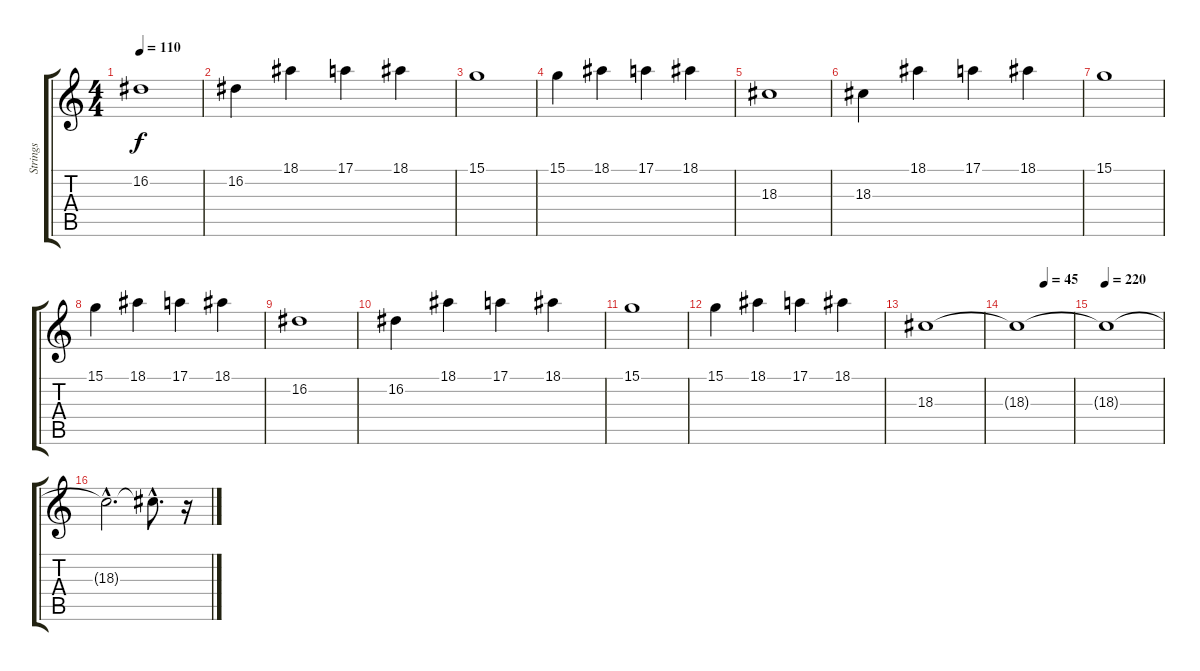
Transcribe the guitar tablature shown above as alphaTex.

\track ("Strings" "Strings") {instrument stringensemble1}
\staff {score tabs}
\tuning (E4 B3 G3 D3 A2 E2) {hide}
\ts (4 4)
\tempo 110
\clef g2
\ks c
16.2.1{dy f} |
16.2.4 18.1.4 17.1.4 18.1.4 |
15.1.1 |
15.1.4 18.1.4 17.1.4 18.1.4 |
18.3.1 |
18.3.4 18.1.4 17.1.4 18.1.4 |
15.1.1 |
15.1.4 18.1.4 17.1.4 18.1.4 |
16.2.1 |
16.2.4 18.1.4 17.1.4 18.1.4 |
15.1.1 |
15.1.4 18.1.4 17.1.4 18.1.4 |
18.3.1 |
\tempo (45 0.5)
18.3{t}.1 |
\tempo 220
18.3{t}.1 |
18.3{hac t}.2{d} 18.3{hac t}.8{d} r.16
